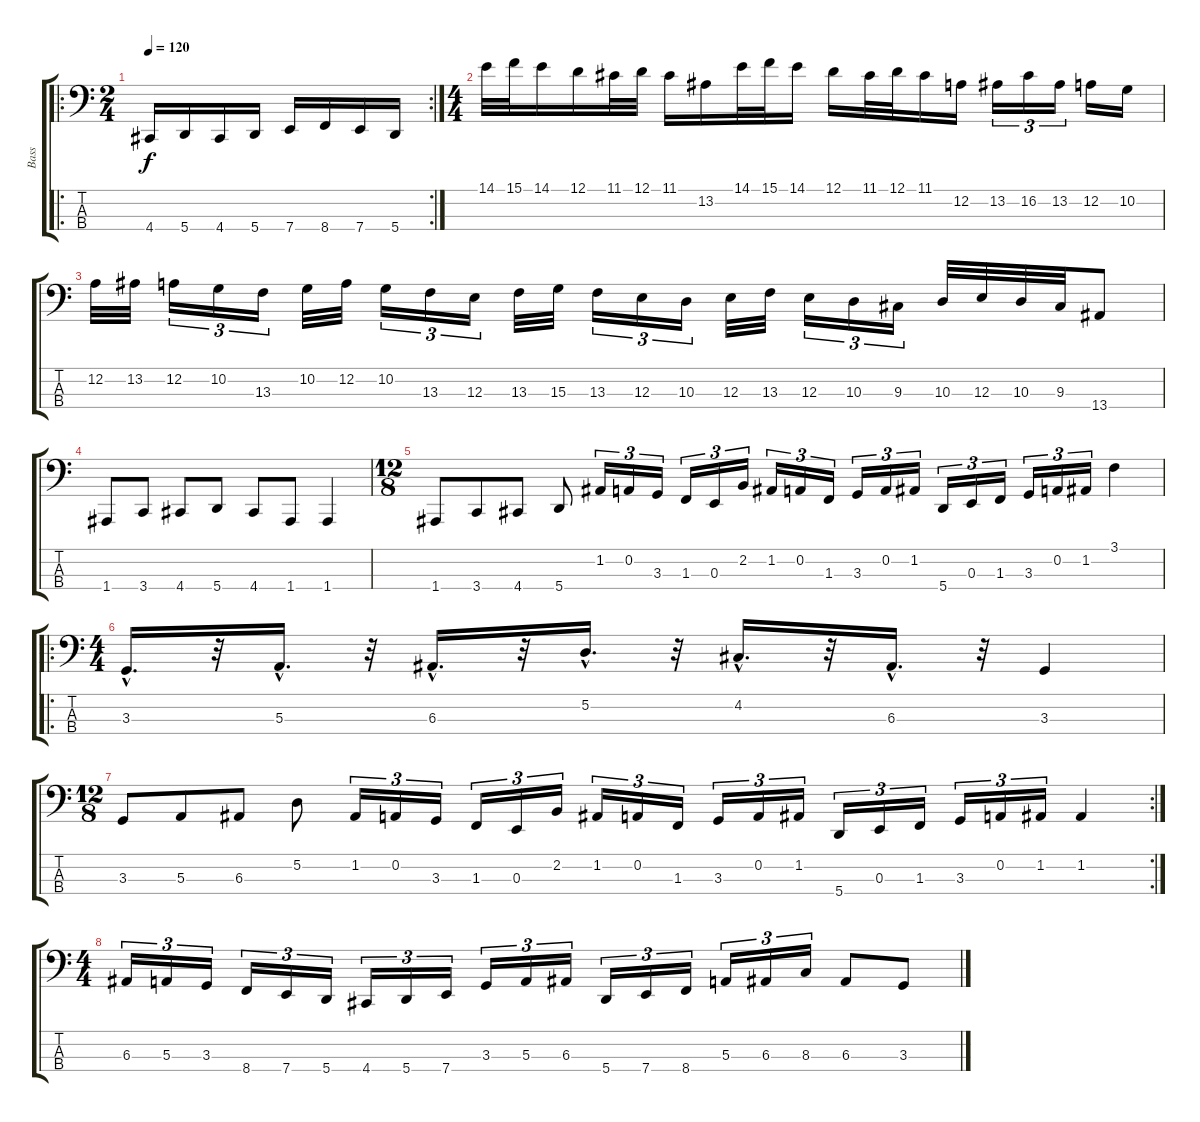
\track ("Bass" "Bass") {instrument electricbassfinger}
\staff {score tabs}
\tuning (D2 A1 E1 A0) {hide}
\ro
\rc 2
\ts (2 4)
\tempo 120
\clef f4
\ks c
4.4.16{dy f} 5.4.16 4.4.16 5.4.16 7.4.16 8.4.16 7.4.16 5.4.16 |
\ts (4 4)
14.1.32 15.1.32 14.1.16 12.1.16 11.1.32 12.1.32 11.1.16 13.2.16 14.1.32 15.1.32 14.1.16 12.1.16 11.1.32 12.1.32 11.1.16 12.2.16 13.2.16{tu (3 2)} 16.2.16{tu (3 2)} 13.2.16{tu (3 2)} 12.2.16 10.2.16 |
12.2.32 13.2.32 12.2.16{tu (3 2)} 10.2.16{tu (3 2)} 13.3.16{tu (3 2)} 10.2.32 12.2.32 10.2.16{tu (3 2)} 13.3.16{tu (3 2)} 12.3.16{tu (3 2)} 13.3.32 15.3.32 13.3.16{tu (3 2)} 12.3.16{tu (3 2)} 10.3.16{tu (3 2)} 12.3.32 13.3.32 12.3.16{tu (3 2)} 10.3.16{tu (3 2)} 9.3.16{tu (3 2)} 10.3.32 12.3.32 10.3.32 9.3.32 13.4.8 |
1.4.8 3.4.8 4.4.8 5.4.8 4.4.8 1.4.8 1.4.4 |
\ts (12 8)
1.4.8 3.4.8 4.4.8 5.4.8 1.2.16{tu (3 2)} 0.2.16{tu (3 2)} 3.3.16{tu (3 2)} 1.3.16{tu (3 2)} 0.3.16{tu (3 2)} 2.2.16{tu (3 2)} 1.2.16{tu (3 2)} 0.2.16{tu (3 2)} 1.3.16{tu (3 2)} 3.3.16{tu (3 2)} 0.2.16{tu (3 2)} 1.2.16{tu (3 2)} 5.4.16{tu (3 2)} 0.3.16{tu (3 2)} 1.3.16{tu (3 2)} 3.3.16{tu (3 2)} 0.2.16{tu (3 2)} 1.2.16{tu (3 2)} 3.1.4 |
\ro
\ts (4 4)
3.3{hac}.16{d} r.32 5.3{hac}.16{d} r.32 6.3{hac}.16{d} r.32 5.2{hac}.16{d} r.32 4.2{hac}.16{d} r.32 6.3{hac}.16{d} r.32 3.3.4 |
\rc 2
\ts (12 8)
3.3.8 5.3.8 6.3.8 5.2.8 1.2.16{tu (3 2)} 0.2.16{tu (3 2)} 3.3.16{tu (3 2)} 1.3.16{tu (3 2)} 0.3.16{tu (3 2)} 2.2.16{tu (3 2)} 1.2.16{tu (3 2)} 0.2.16{tu (3 2)} 1.3.16{tu (3 2)} 3.3.16{tu (3 2)} 0.2.16{tu (3 2)} 1.2.16{tu (3 2)} 5.4.16{tu (3 2)} 0.3.16{tu (3 2)} 1.3.16{tu (3 2)} 3.3.16{tu (3 2)} 0.2.16{tu (3 2)} 1.2.16{tu (3 2)} 1.2.4 |
\ts (4 4)
6.3.16{tu (3 2)} 5.3.16{tu (3 2)} 3.3.16{tu (3 2)} 8.4.16{tu (3 2)} 7.4.16{tu (3 2)} 5.4.16{tu (3 2)} 4.4.16{tu (3 2)} 5.4.16{tu (3 2)} 7.4.16{tu (3 2)} 3.3.16{tu (3 2)} 5.3.16{tu (3 2)} 6.3.16{tu (3 2)} 5.4.16{tu (3 2)} 7.4.16{tu (3 2)} 8.4.16{tu (3 2)} 5.3.16{tu (3 2)} 6.3.16{tu (3 2)} 8.3.16{tu (3 2)} 6.3.8 3.3.8
